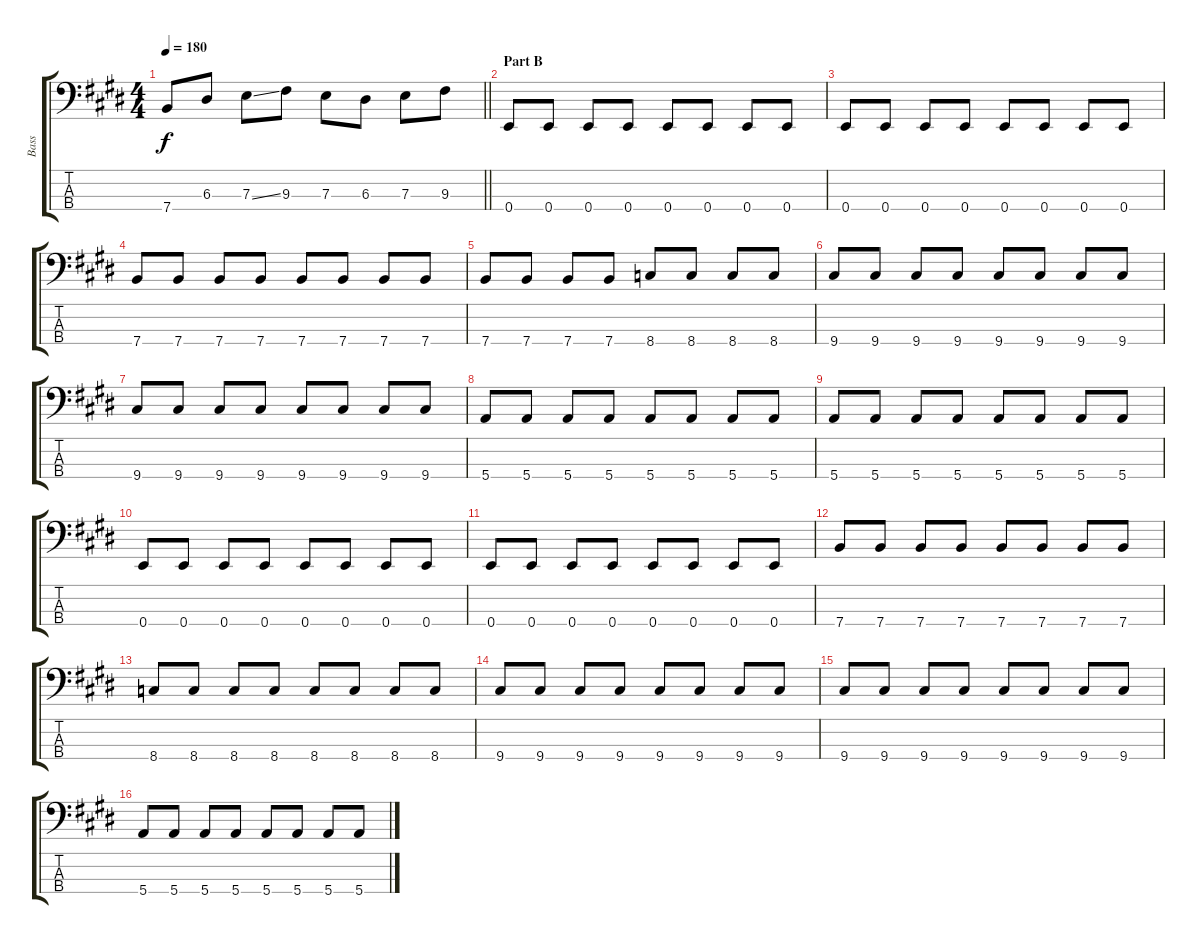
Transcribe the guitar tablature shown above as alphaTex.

\track ("Bass" "Bass") {instrument electricbasspick}
\staff {score tabs}
\tuning (G2 D2 A1 E1) {hide}
\ts (4 4)
\tempo 180
\clef f4
\barLineRight lightlight
\ks e
7.4.8{dy f} 6.3.8 7.3{ss}.8 9.3.8 7.3.8 6.3.8 7.3.8 9.3.8 |
\section ("" "Part B")
0.4.8 0.4.8 0.4.8 0.4.8 0.4.8 0.4.8 0.4.8 0.4.8 |
0.4.8 0.4.8 0.4.8 0.4.8 0.4.8 0.4.8 0.4.8 0.4.8 |
7.4.8 7.4.8 7.4.8 7.4.8 7.4.8 7.4.8 7.4.8 7.4.8 |
7.4.8 7.4.8 7.4.8 7.4.8 8.4.8 8.4.8 8.4.8 8.4.8 |
9.4.8 9.4.8 9.4.8 9.4.8 9.4.8 9.4.8 9.4.8 9.4.8 |
9.4.8 9.4.8 9.4.8 9.4.8 9.4.8 9.4.8 9.4.8 9.4.8 |
5.4.8 5.4.8 5.4.8 5.4.8 5.4.8 5.4.8 5.4.8 5.4.8 |
5.4.8 5.4.8 5.4.8 5.4.8 5.4.8 5.4.8 5.4.8 5.4.8 |
0.4.8 0.4.8 0.4.8 0.4.8 0.4.8 0.4.8 0.4.8 0.4.8 |
0.4.8 0.4.8 0.4.8 0.4.8 0.4.8 0.4.8 0.4.8 0.4.8 |
7.4.8 7.4.8 7.4.8 7.4.8 7.4.8 7.4.8 7.4.8 7.4.8 |
8.4.8 8.4.8 8.4.8 8.4.8 8.4.8 8.4.8 8.4.8 8.4.8 |
9.4.8 9.4.8 9.4.8 9.4.8 9.4.8 9.4.8 9.4.8 9.4.8 |
9.4.8 9.4.8 9.4.8 9.4.8 9.4.8 9.4.8 9.4.8 9.4.8 |
5.4.8 5.4.8 5.4.8 5.4.8 5.4.8 5.4.8 5.4.8 5.4.8
